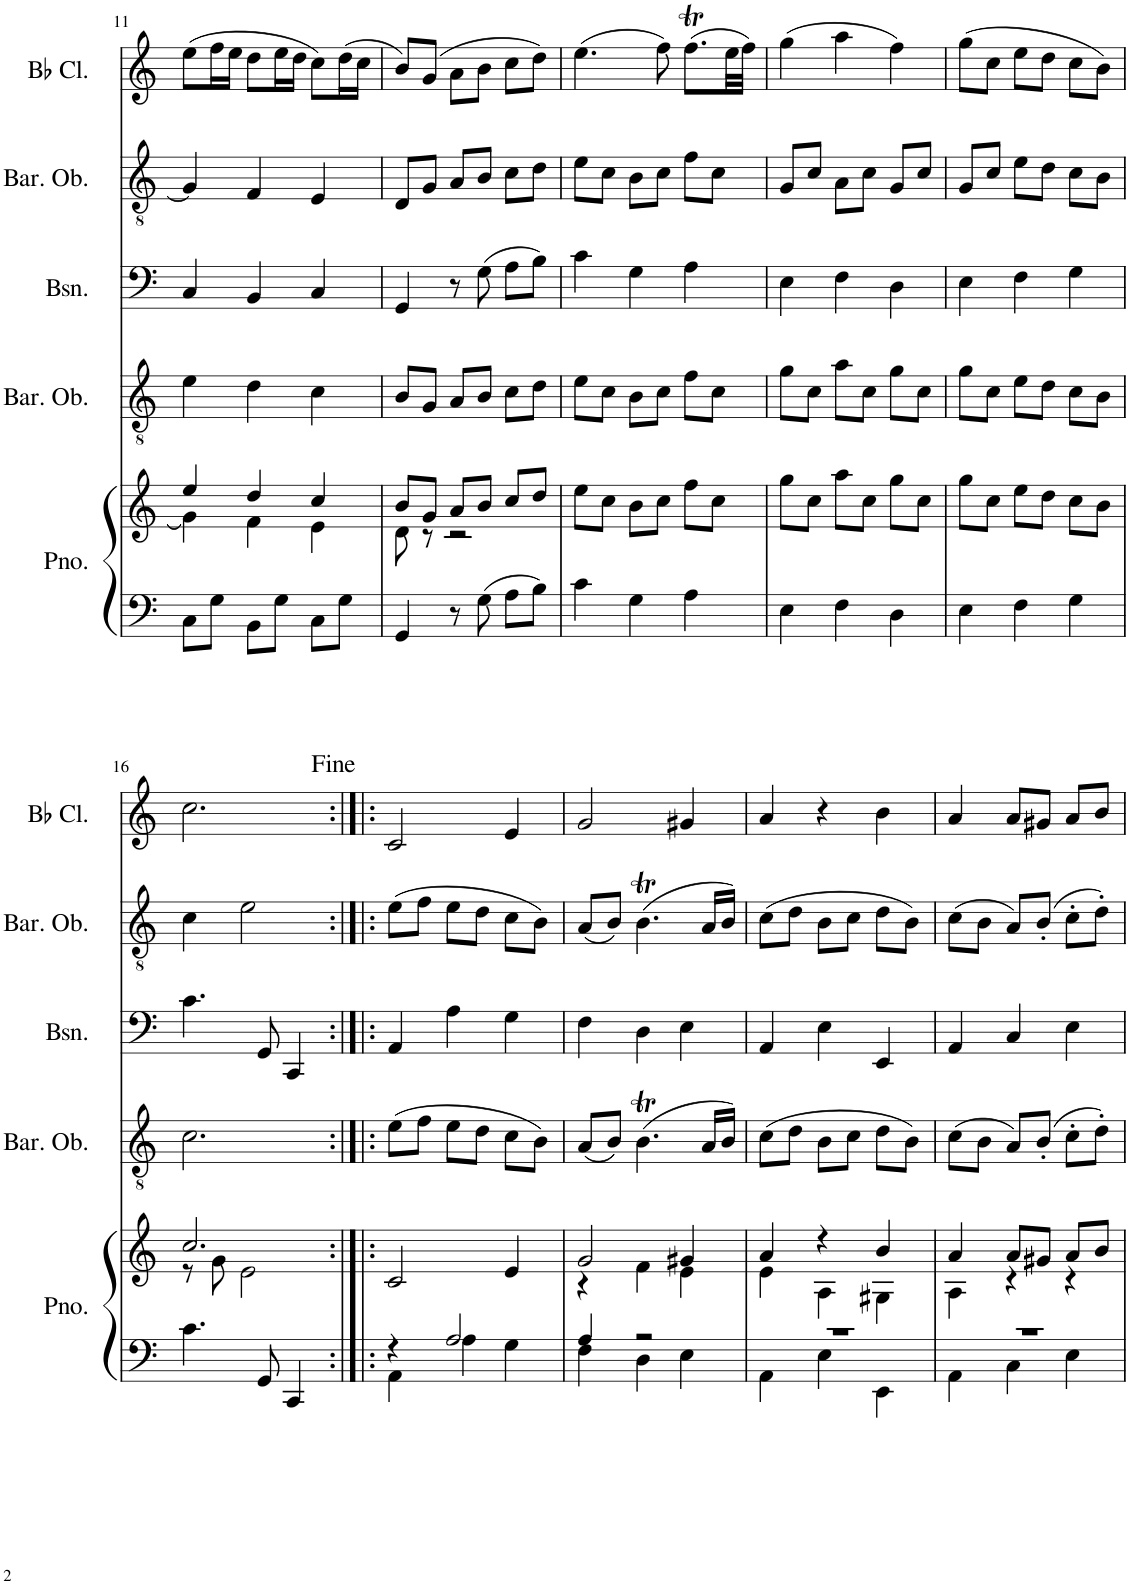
**kern	**kern	**kern	**kern	**kern	**kern
*part5	*part5	*part4	*part3	*part2	*part1
*staff6	*staff5	*staff4	*staff3	*staff2	*staff1
*I"Piano	*	*I"Baritone Oboe	*I"Bassoon	*I"Baritone Oboe	*I"Bb Clarinet
*I'Pno.	*	*I'Bar. Ob.	*I'Bsn.	*I'Bar. Ob.	*I'Bb Cl.
!!LO:PB:g=z
*clefF4	*clefG2	*clefGv2	*clefF4	*clefGv2	*clefG2
*	*	*	*	*	*ITrd1c2
*k[]	*k[]	*k[]	*k[]	*k[]	*k[]
*M3/4	*M3/4	*M3/4	*M3/4	*M3/4	*M3/4
=11	=11	=11	=11	=11	=11
*	*^	*	*	*	*
8C\L	4ee/	4g\]	4e\	4C/	4G/]	(8ee\L
8G\J	.	.	.	.	.	16ff\L
.	.	.	.	.	.	16ee\JJ
8BB\L	4dd/	4f\	4d\	4BB/	4F/	8dd\L
8G\J	.	.	.	.	.	16ee\L
.	.	.	.	.	.	16dd\JJ
8C\L	4cc/	4e\	4c\	4C/	4E/	8cc\L)
8G\J	.	.	.	.	.	(16dd\L
.	.	.	.	.	.	16cc\JJ
=12	=12	=12	=12	=12	=12	=12
4GG/	8b/L	8d\	8B/L	4GG/	8D/L	8b/L)
.	8g/J	8r	8G/J	.	8G/J	(8g/J
8r	8a/L	2r	8A/L	8r	8A/L	8a\L
8G\	8b/J	.	8B/J	(8G\	8B/J	8b\J
8A\L	8cc/L	.	8c\L	8A\L	8c\L	8cc\L
8B\J	8dd/J	.	8d\J	8B\J)	8d\J	8dd\J)
*	*v	*v	*	*	*	*
=13	=13	=13	=13	=13	=13
4c\	8ee\L	8e\L	4c\	8e\L	(4.ee\
.	8cc\J	8c\J	.	8c\J	.
4G\	8b\L	8B\L	4G\	8B\L	.
.	8cc\J	8c\J	.	8c\J	8ff\)
4A\	8ff\L	8f\L	4A\	8f\L	(8.ffT\L
.	8cc\J	8c\J	.	8c\J	.
.	.	.	.	.	32ee\LL
.	.	.	.	.	32ff\JJJ)
=14	=14	=14	=14	=14	=14
4E\	8gg\L	8g\L	4E\	8G/L	(4gg\
.	8cc\J	8c\J	.	8c/J	.
4F\	8aa\L	8a\L	4F\	8A\L	4aa\
.	8cc\J	8c\J	.	8c\J	.
4D\	8gg\L	8g\L	4D\	8G/L	4ff\)
.	8cc\J	8c\J	.	8c/J	.
=15	=15	=15	=15	=15	=15
4E\	8gg\L	8g\L	4E\	8G/L	(8gg\L
.	8cc\J	8c\J	.	8c/J	8cc\J
4F\	8ee\L	8e\L	4F\	8e\L	8ee\L
.	8dd\J	8d\J	.	8d\J	8dd\J
4G\	8cc\L	8c\L	4G\	8c\L	8cc\L
.	8b\J	8B\J	.	8B\J	8b\J)
!!LO:LB:g=z
=16	=16	=16	=16	=16	=16
*	*^	*	*	*	*
4.c\	2.cc/	8r	2.c\	4.c\	4c\	2.cc\
.	.	8g\	.	.	.	.
.	.	2e\	.	.	2e\	.
8GG/	.	.	.	8GG/	.	.
4CC/	.	.	.	4CC/	.	.
*	*v	*v	*	*	*	*
=17:|!|:	=17:|!|:	=17:|!|:	=17:|!|:	=17:|!|:	=17:|!|:
*^	*	*	*	*	*
4r	4AA\	2c/	(8e\L	4AA/	(8e\L	2c/
.	.	.	8f\J	.	8f\J	.
2A/	4A\	.	8e\L	4A\	8e\L	.
.	.	.	8d\J	.	8d\J	.
.	4G\	4e/	8c\L	4G\	8c\L	4e/
.	.	.	8B\J)	.	8B\J)	.
=18	=18	=18	=18	=18	=18	=18
*	*	*^	*	*	*	*
4A/	4F\	2g/	4r	(8A/L	4F\	(8A/L	2g/
.	.	.	.	8B/J)	.	8B/J)	.
2r	4D\	.	4f\	(4.Bt\	4D\	(4.Bt\	.
.	4E\	4g#X/	4e\	.	4E\	.	4g#X/
.	.	.	.	16A/LL	.	16A/LL	.
.	.	.	.	16B/JJ)	.	16B/JJ)	.
=19	=19	=19	=19	=19	=19	=19	=19
2.r	4AA\	4a/	4e\	(8c\L	4AA/	(8c\L	4a/
.	.	.	.	8d\J	.	8d\J	.
.	4E\	4r	4A\	8B\L	4E\	8B\L	4r
.	.	.	.	8c\J	.	8c\J	.
.	4EE\	4b/	4G#X\	8d\L	4EE/	8d\L	4b\
.	.	.	.	8B\J)	.	8B\J)	.
=20	=20	=20	=20	=20	=20	=20	=20
2.r	4AA\	4a/	4A\	(8c\L	4AA/	(8c\L	4a/
.	.	.	.	8B\J	.	8B\J	.
.	4C\	8a/L	4r	8A/L)	4C/	8A/L)	8a/L
.	.	8g#X/J	.	(8B'/J	.	(8B'/J	8g#X/J
.	4E\	8a/L	4r	8c'\L	4E\	8c'\L	8a/L
.	.	8b/J	.	8d'\J)	.	8d'\J)	8b/J
*v	*v	*	*	*	*	*	*
*	*v	*v	*	*	*	*
=	=	=	=	=	=
*-	*-	*-	*-	*-	*-
